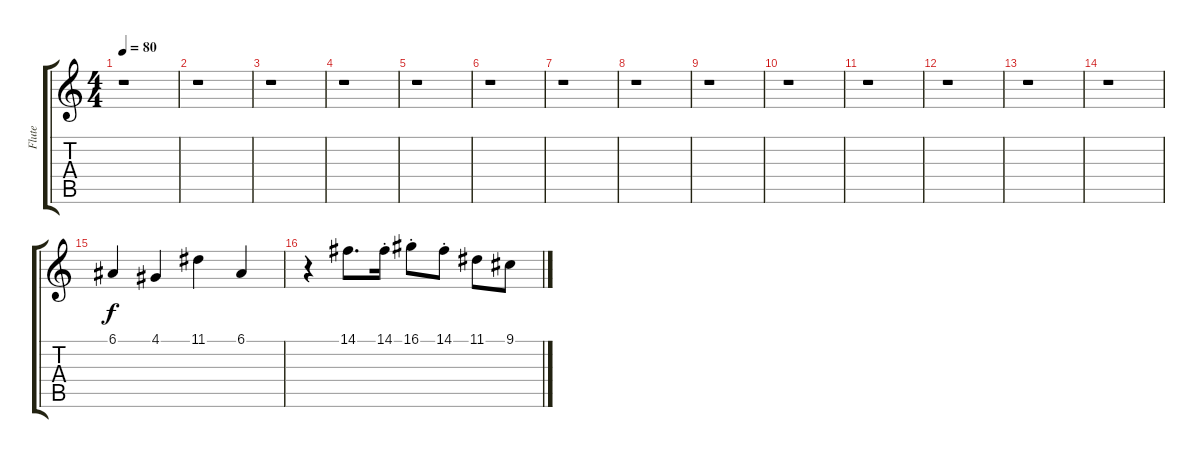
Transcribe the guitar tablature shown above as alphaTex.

\track ("Flute" "Flute") {instrument flute}
\staff {score tabs}
\tuning (E4 B3 G3 D3 A2 E2) {hide}
\ts (4 4)
\tempo 80
\clef g2
\ks c
r.1{dy f} |
r.1 |
r.1 |
r.1 |
r.1 |
r.1 |
r.1 |
r.1 |
r.1 |
r.1 |
r.1 |
r.1 |
r.1 |
r.1 |
6.1.4 4.1.4 11.1.4 6.1.4 |
r.4 14.1.8{d} 14.1{st}.16 16.1{st}.8 14.1{st}.8 11.1.8 9.1.8
